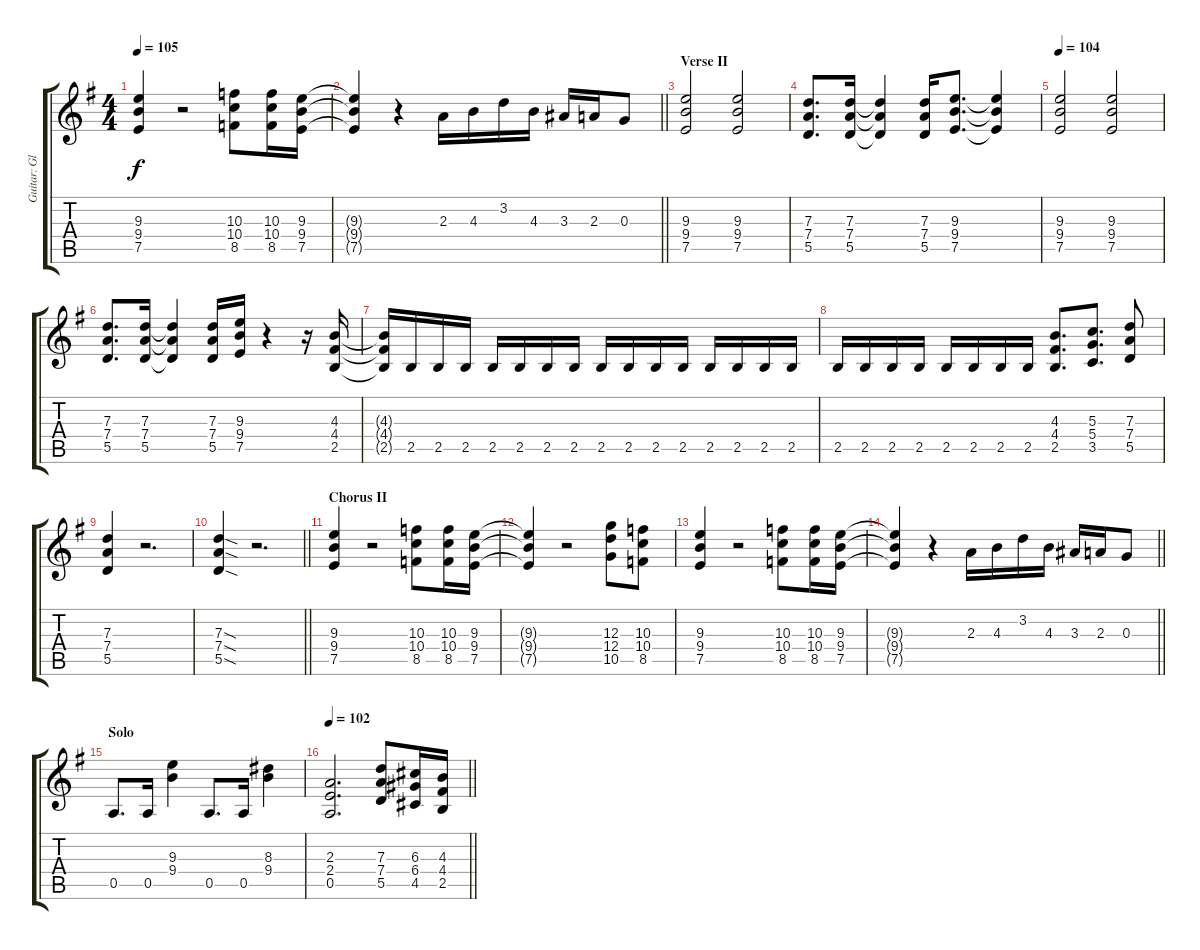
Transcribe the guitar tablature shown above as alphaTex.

\track ("Guitar: Glenn" "Guitar: Gl") {instrument overdrivenguitar}
\staff {score tabs}
\tuning (E4 B3 G3 D3 A2 E2) {hide}
\ts (4 4)
\tempo 105
\clef g2
\ks g
(9.3 9.4 7.5).4{dy f} r.2 (10.3 10.4 8.5).8 (10.3 10.4 8.5).16 (9.3 9.4 7.5).16 |
\barLineRight lightlight
(9.3{t} 9.4{t} 7.5{t}).4 r.4 2.3.16 4.3.16 3.2.16 4.3.16 3.3.16 2.3.16 0.3.8 |
\section ("" "Verse II")
(9.3 9.4 7.5).2 (9.3 9.4 7.5).2 |
(7.3 7.4 5.5).8{d} (7.3 7.4 5.5).16 (7.3{t} 7.4{t} 5.5{t}).4 (7.3 7.4 5.5).16 (9.3 9.4 7.5).8{d} (9.3{t} 9.4{t} 7.5{t}).4 |
\tempo 104
(9.3 9.4 7.5).2 (9.3 9.4 7.5).2 |
(7.3 7.4 5.5).8{d} (7.3 7.4 5.5).16 (7.3{t} 7.4{t} 5.5{t}).4 (7.3 7.4 5.5).16 (9.3 9.4 7.5).16 r.4 r.16 (4.3 4.4 2.5).16 |
(4.3{t} 4.4{t} 2.5{t}).16 2.5.16 2.5.16 2.5.16 2.5.16 2.5.16 2.5.16 2.5.16 2.5.16 2.5.16 2.5.16 2.5.16 2.5.16 2.5.16 2.5.16 2.5.16 |
2.5.16 2.5.16 2.5.16 2.5.16 2.5.16 2.5.16 2.5.16 2.5.16 (4.3 4.4 2.5).8{d} (5.3 5.4 3.5).8{d} (7.3 7.4 5.5).8 |
(7.3 7.4 5.5).4 r.2{d} |
\barLineRight lightlight
(7.3{sod} 7.4{sod} 5.5{sod}).4 r.2{d} |
\section ("" "Chorus II")
(9.3 9.4 7.5).4 r.2 (10.3 10.4 8.5).8 (10.3 10.4 8.5).16 (9.3 9.4 7.5).16 |
(9.3{t} 9.4{t} 7.5{t}).4 r.2 (12.3 12.4 10.5).8 (10.3 10.4 8.5).8 |
(9.3 9.4 7.5).4 r.2 (10.3 10.4 8.5).8 (10.3 10.4 8.5).16 (9.3 9.4 7.5).16 |
\barLineRight lightlight
(9.3{t} 9.4{t} 7.5{t}).4 r.4 2.3.16 4.3.16 3.2.16 4.3.16 3.3.16 2.3.16 0.3.8 |
\section ("" "Solo")
0.5.8{d} 0.5.16 (9.3 9.4).4 0.5.8{d} 0.5.16 (8.3 9.4).4 |
\tempo 102
\barLineRight lightlight
(2.3 2.4 0.5).2{d} (7.3 7.4 5.5).8 (6.3 6.4 4.5).16 (4.3 4.4 2.5).16
